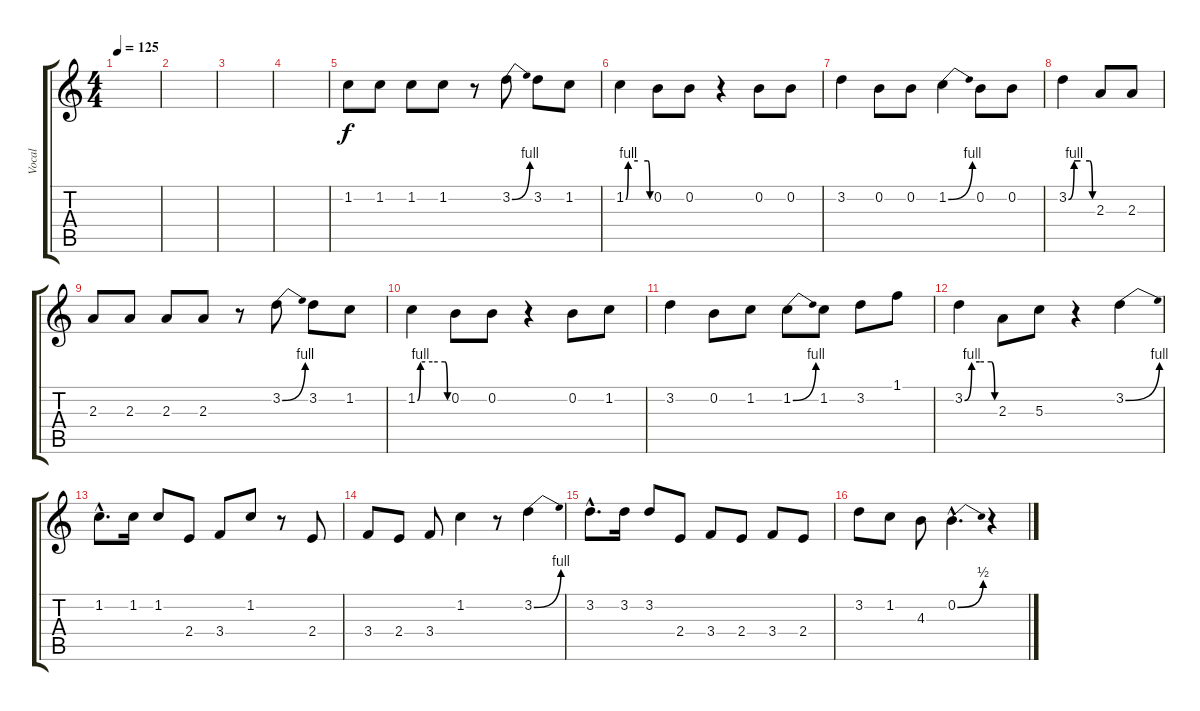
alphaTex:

\track ("Vocal" "Vocal") {instrument overdrivenguitar}
\staff {score tabs}
\tuning (E4 B3 G3 D3 A2 E2) {hide}
\ts (4 4)
\tempo 125
\clef g2
\ks c
|
|
|
|
1.2.8 1.2.8 1.2.8 1.2.8 r.8 3.2{be (bend 0 0 60 4)}.8 3.2.8 1.2.8 |
1.2{be (custom 0 0 6 4 30 4 55 4 60 0)}.4 0.2.8 0.2.8 r.4 0.2.8 0.2.8 |
3.2.4 0.2.8 0.2.8 1.2{be (bend 0 0 60 4)}.4 0.2.8 0.2.8 |
3.2{be (custom 0 0 14 4 30 4 53 4 60 0)}.4 2.3.8 2.3.8 |
2.3.8 2.3.8 2.3.8 2.3.8 r.8 3.2{be (bend 0 0 60 4)}.8 3.2.8 1.2.8 |
1.2{be (custom 0 0 6 4 30 4 55 4 60 0)}.4 0.2.8 0.2.8 r.4 0.2.8 1.2.8 |
3.2.4 0.2.8 1.2.8 1.2{be (bend 0 0 60 4)}.8 1.2.8 3.2.8 1.1.8 |
3.2{be (custom 0 0 14 4 30 4 53 4 60 0)}.4 2.3.8 5.3.8 r.4 3.2{be (bend 0 0 60 4)}.4 |
1.2{hac}.8{d} 1.2.16 1.2.8 2.4.8 3.4.8 1.2.8 r.8 2.4.8 |
3.4.8 2.4.8 3.4.8 1.2.4 r.8 3.2{be (bend 0 0 60 4)}.4 |
3.2{hac}.8{d} 3.2.16 3.2.8 2.4.8 3.4.8 2.4.8 3.4.8 2.4.8 |
3.2.8 1.2.8 4.3.8 0.2{be (bend 0 0 60 2) hac}.4{d} r.4
